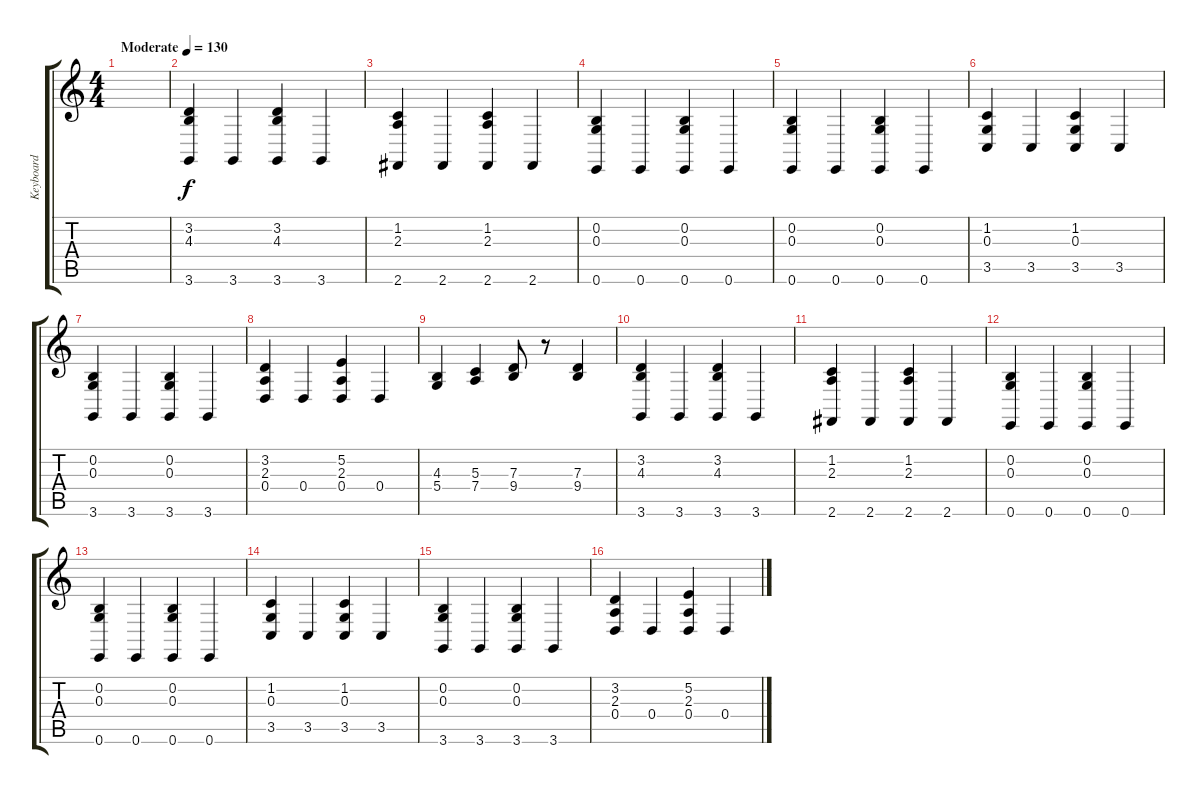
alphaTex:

\track ("Keyboard" "Keyboard") {instrument acousticgrandpiano}
\staff {score tabs}
\tuning (E4 B3 G3 D3 A2 E2) {hide}
\ts (4 4)
\tempo (130 "Moderate")
\clef g2
\ks c
|
(3.2 4.3 3.6).4 3.6.4 (3.2 4.3 3.6).4 3.6.4 |
(1.2 2.3 2.6).4 2.6.4 (1.2 2.3 2.6).4 2.6.4 |
(0.2 0.3 0.6).4 0.6.4 (0.2 0.3 0.6).4 0.6.4 |
(0.2 0.3 0.6).4 0.6.4 (0.2 0.3 0.6).4 0.6.4 |
(1.2 0.3 3.5).4 3.5.4 (1.2 0.3 3.5).4 3.5.4 |
(0.2 0.3 3.6).4 3.6.4 (0.2 0.3 3.6).4 3.6.4 |
(3.2 2.3 0.4).4 0.4.4 (5.2 2.3 0.4).4 0.4.4 |
(4.3 5.4).4 (5.3 7.4).4 (7.3 9.4).8 r.8 (7.3 9.4).4 |
(3.2 4.3 3.6).4 3.6.4 (3.2 4.3 3.6).4 3.6.4 |
(1.2 2.3 2.6).4 2.6.4 (1.2 2.3 2.6).4 2.6.4 |
(0.2 0.3 0.6).4 0.6.4 (0.2 0.3 0.6).4 0.6.4 |
(0.2 0.3 0.6).4 0.6.4 (0.2 0.3 0.6).4 0.6.4 |
(1.2 0.3 3.5).4 3.5.4 (1.2 0.3 3.5).4 3.5.4 |
(0.2 0.3 3.6).4 3.6.4 (0.2 0.3 3.6).4 3.6.4 |
(3.2 2.3 0.4).4 0.4.4 (5.2 2.3 0.4).4 0.4.4
